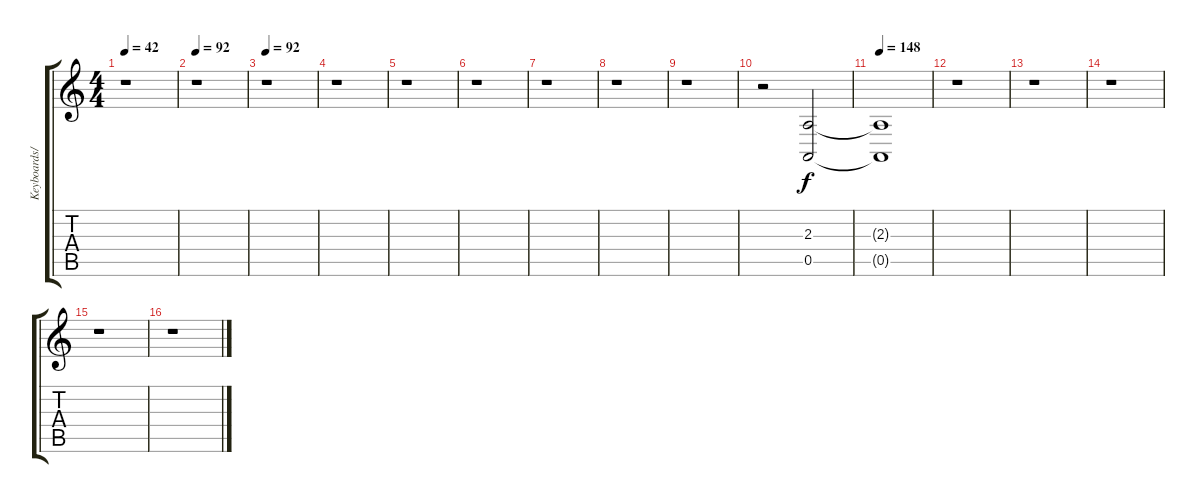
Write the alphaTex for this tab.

\track ("Keyboards/FX" "Keyboards/") {instrument stringensemble1}
\staff {score tabs}
\tuning (E4 B3 G3 D3 A2 E2) {hide}
\ts (4 4)
\tempo 42
\clef g2
\ks c
r.1{dy f} |
\tempo 92
r.1 |
\tempo 92
r.1 |
r.1 |
r.1 |
r.1 |
r.1 |
r.1 |
r.1 |
r.2{instrument reversecymbal} (2.3 0.5).2 |
\tempo 148
(2.3{t} 0.5{t}).1{volume 0} |
r.1{volume 14} |
r.1 |
r.1 |
r.1 |
r.1
